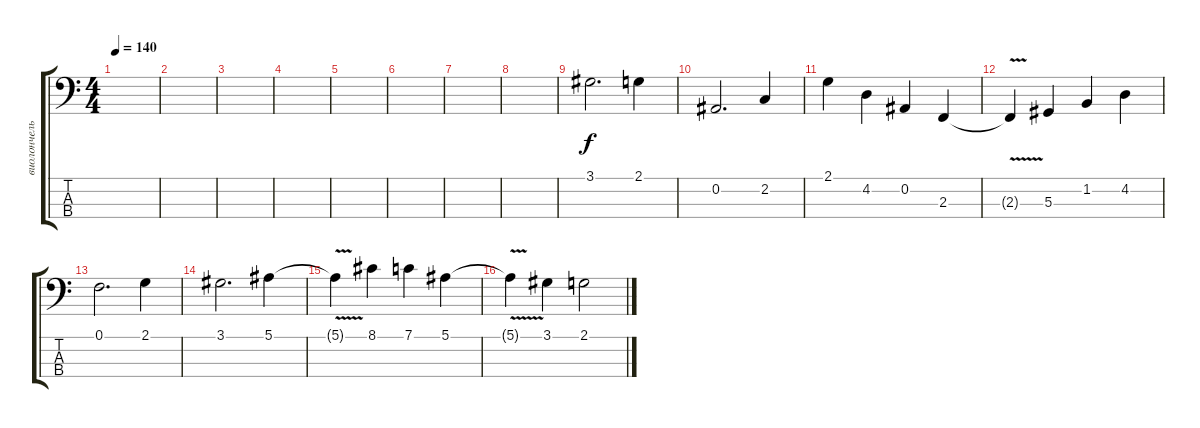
\track ("виолончель" "виолончель") {instrument cello}
\staff {score tabs}
\tuning (F3 Bb2 Eb2 Ab1) {hide}
\ts (4 4)
\tempo 140
\clef f4
\ks c
|
|
|
|
|
|
|
|
3.1.2{d} 2.1.4 |
0.2.2{d} 2.2.4 |
2.1.4 4.2.4 0.2.4 2.3.4 |
2.3{v t}.4 5.3.4 1.2.4 4.2.4 |
0.1.2{d} 2.1.4 |
3.1.2{d} 5.1.4 |
5.1{v t}.4 8.1.4 7.1.4 5.1.4 |
5.1{v t}.4 3.1.4 2.1.2
